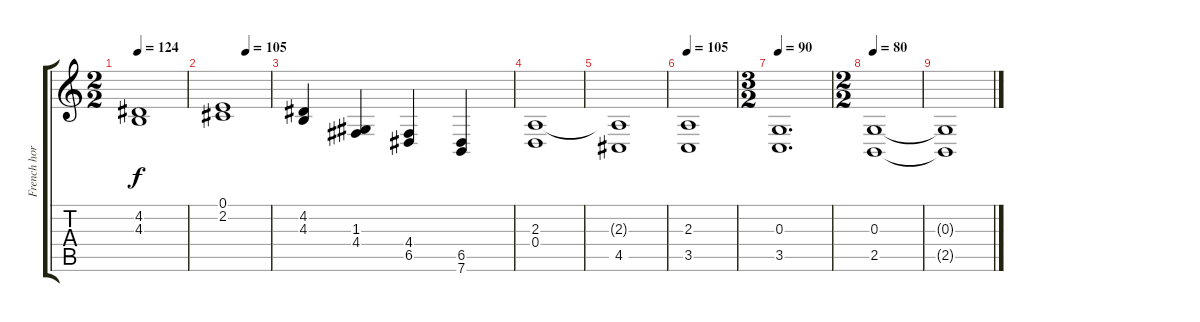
\track ("French horns" "French hor") {instrument frenchhorn}
\staff {score tabs}
\tuning (E4 B3 G3 D3 A2 E2) {hide}
\ts (2 2)
\tempo 124
\clef g2
\ks c
(4.2 4.3).1{dy f} |
\tempo (105 0.5)
(0.1 2.2).1 |
(4.2 4.3).4 (1.3 4.4).4 (4.4 6.5).4 (6.5 7.6).4 |
(2.3 0.4).1 |
(2.3{t} 4.5).1 |
\tempo 105
(2.3 3.5).1 |
\ts (3 2)
\tempo 90
(0.3 3.5).1{d} |
\ts (2 2)
\tempo 80
(0.3 2.5).1 |
(0.3{t} 2.5{t}).1
